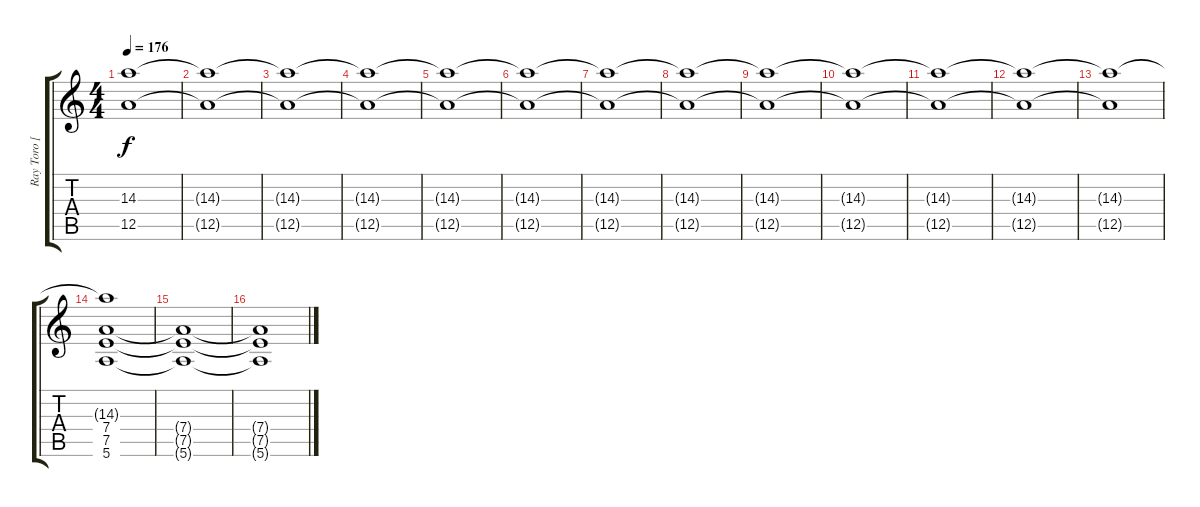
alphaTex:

\track ("Ray Toro [Lead Guitar]" "Ray Toro [") {instrument overdrivenguitar}
\staff {score tabs}
\tuning (E4 B3 G3 D3 A2 E2) {hide}
\ts (4 4)
\tempo 176
\clef g2
\ks c
(14.3{t} 12.5{t}).1{dy f} |
(14.3{t} 12.5{t}).1{volume 8} |
(14.3{t} 12.5{t}).1 |
(14.3{t} 12.5{t}).1 |
(14.3{t} 12.5{t}).1 |
(14.3{t} 12.5{t}).1{volume 6} |
(14.3{t} 12.5{t}).1 |
(14.3{t} 12.5{t}).1 |
(14.3{t} 12.5{t}).1 |
(14.3{t} 12.5{t}).1{volume 2} |
(14.3{t} 12.5{t}).1 |
(14.3{t} 12.5{t}).1 |
(14.3{t} 12.5{t}).1 |
(14.3{t} 7.4 7.5 5.6).1{volume 9} |
(7.4{t} 7.5{t} 5.6{t}).1{volume 5} |
(7.4{t} 7.5{t} 5.6{t}).1
